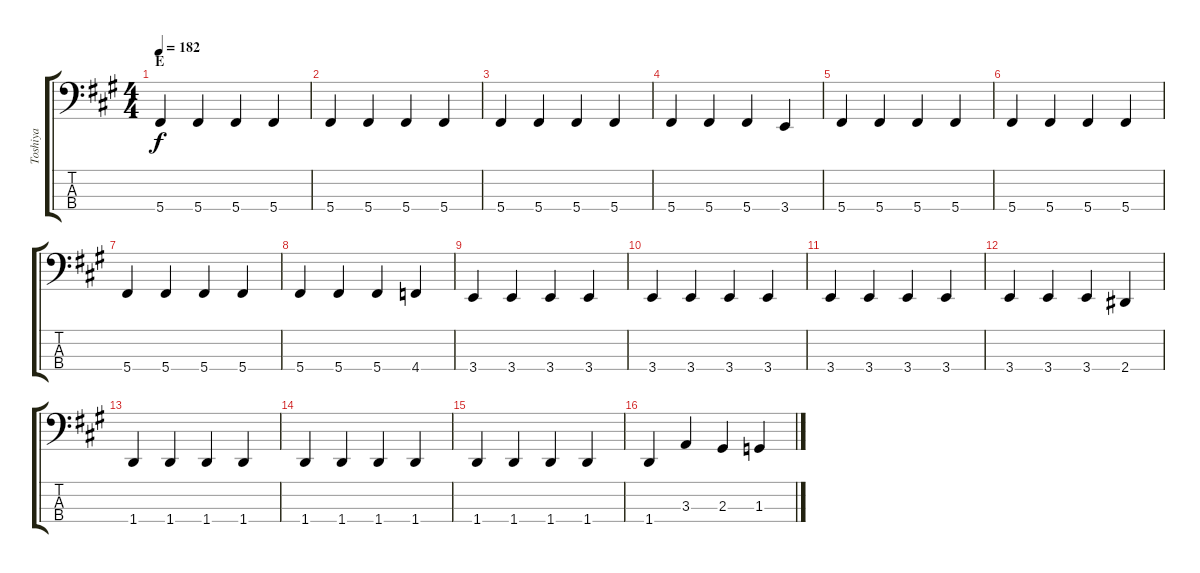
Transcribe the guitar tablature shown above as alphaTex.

\track ("Toshiya" "Toshiya") {instrument slapbass1}
\staff {score tabs}
\tuning (E2 B1 Gb1 Db1) {hide}
\ts (4 4)
\section ("" "E")
\tempo 182
\clef f4
\ks a
5.4.4{dy f} 5.4.4 5.4.4 5.4.4 |
5.4.4 5.4.4 5.4.4 5.4.4 |
5.4.4 5.4.4 5.4.4 5.4.4 |
5.4.4 5.4.4 5.4.4 3.4.4 |
5.4.4 5.4.4 5.4.4 5.4.4 |
5.4.4 5.4.4 5.4.4 5.4.4 |
5.4.4 5.4.4 5.4.4 5.4.4 |
5.4.4 5.4.4 5.4.4 4.4.4 |
3.4.4 3.4.4 3.4.4 3.4.4 |
3.4.4 3.4.4 3.4.4 3.4.4 |
3.4.4 3.4.4 3.4.4 3.4.4 |
3.4.4 3.4.4 3.4.4 2.4.4 |
1.4.4 1.4.4 1.4.4 1.4.4 |
1.4.4 1.4.4 1.4.4 1.4.4 |
1.4.4 1.4.4 1.4.4 1.4.4 |
1.4.4 3.3.4 2.3.4 1.3.4
